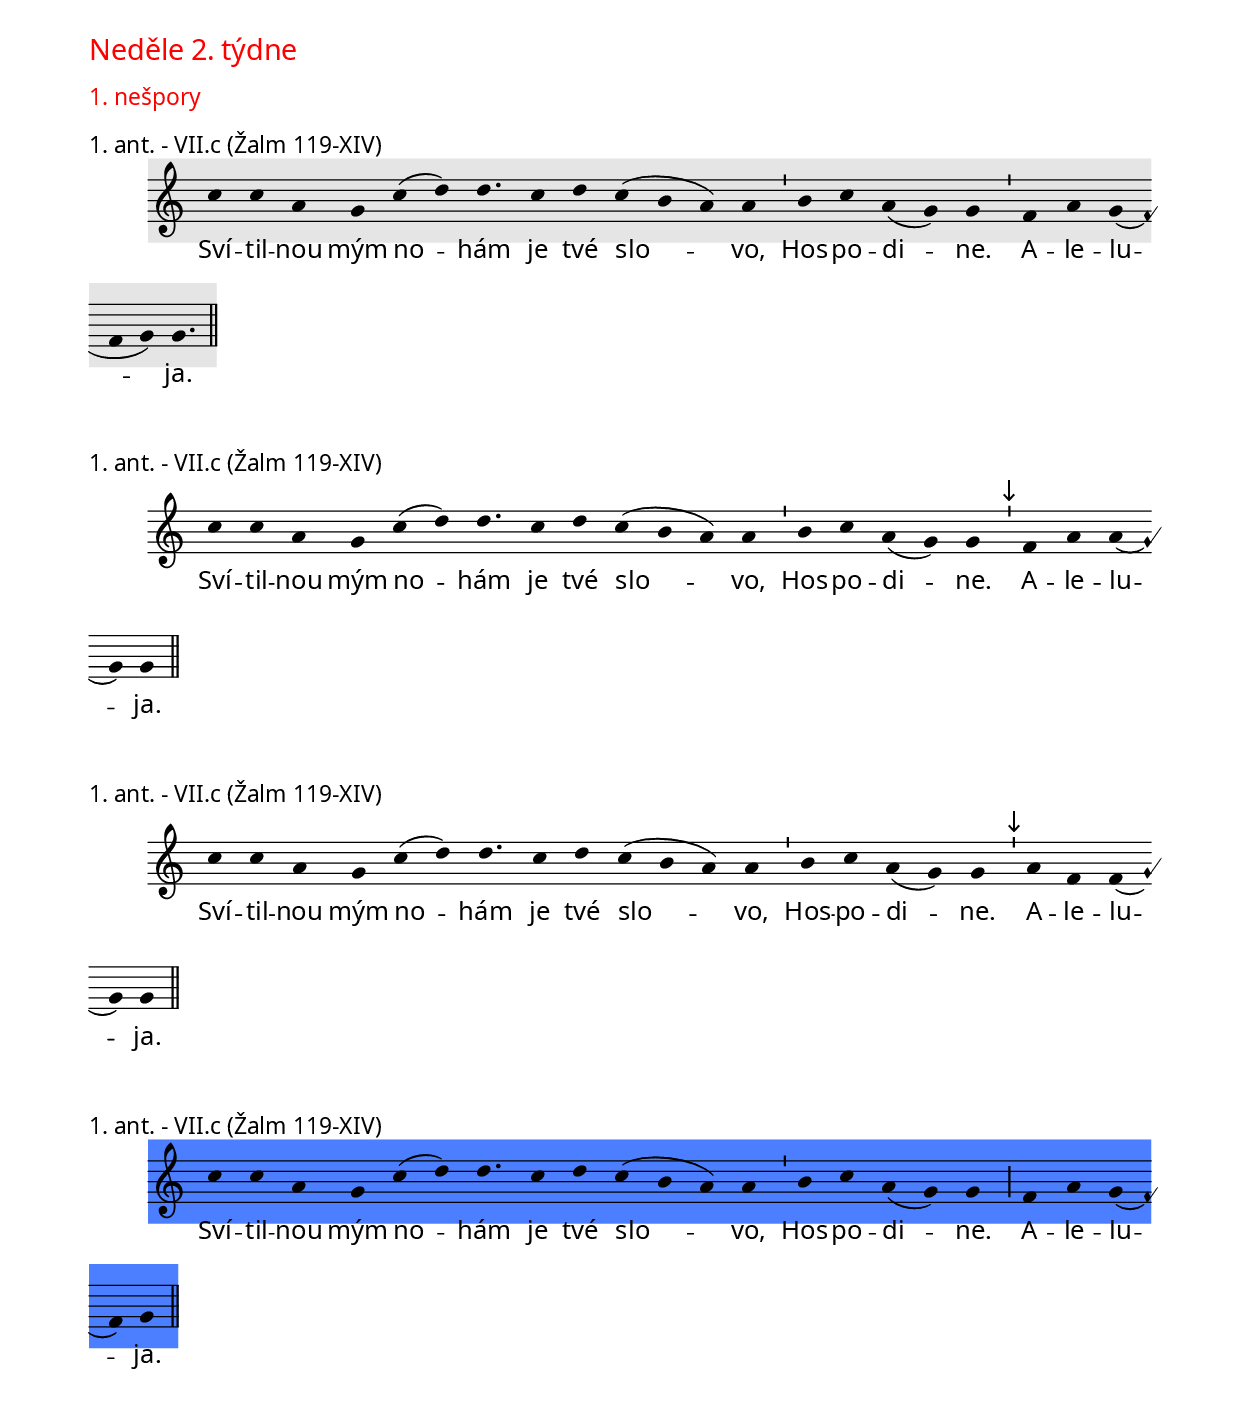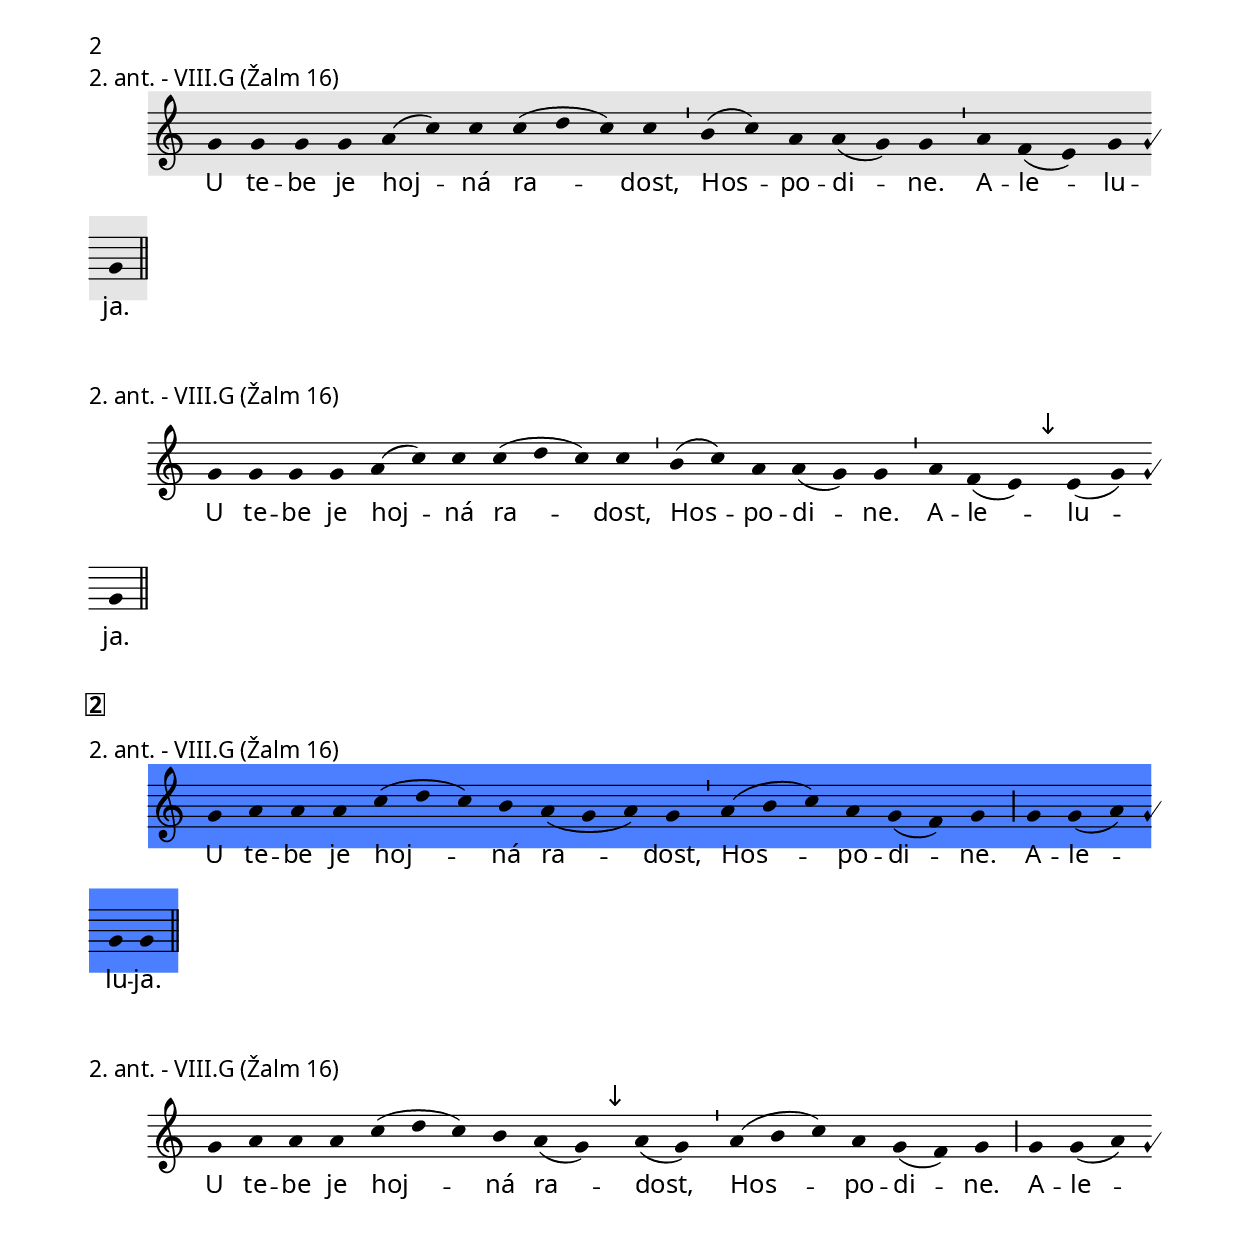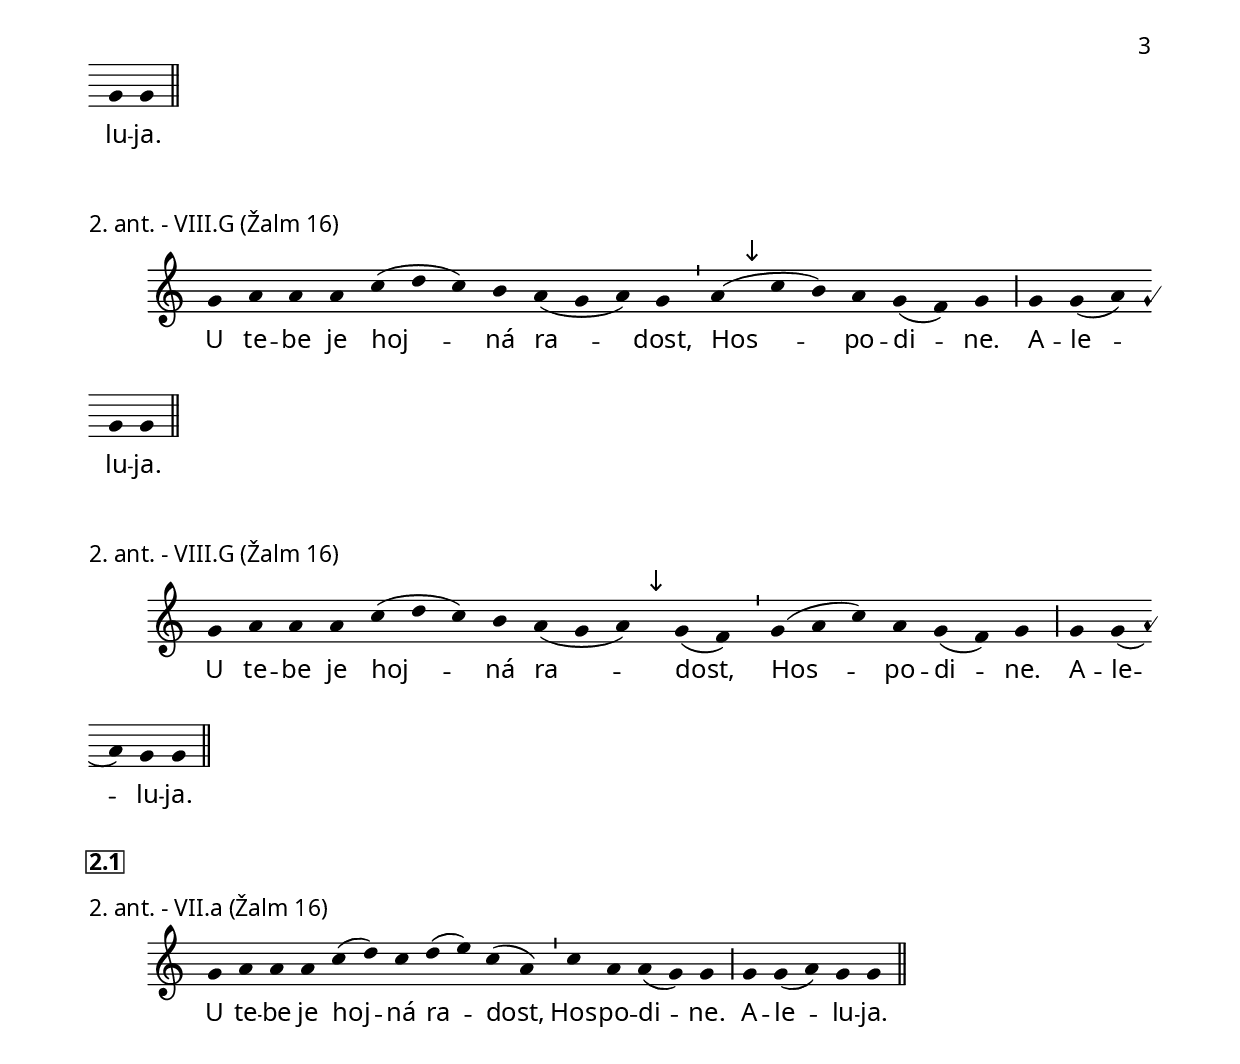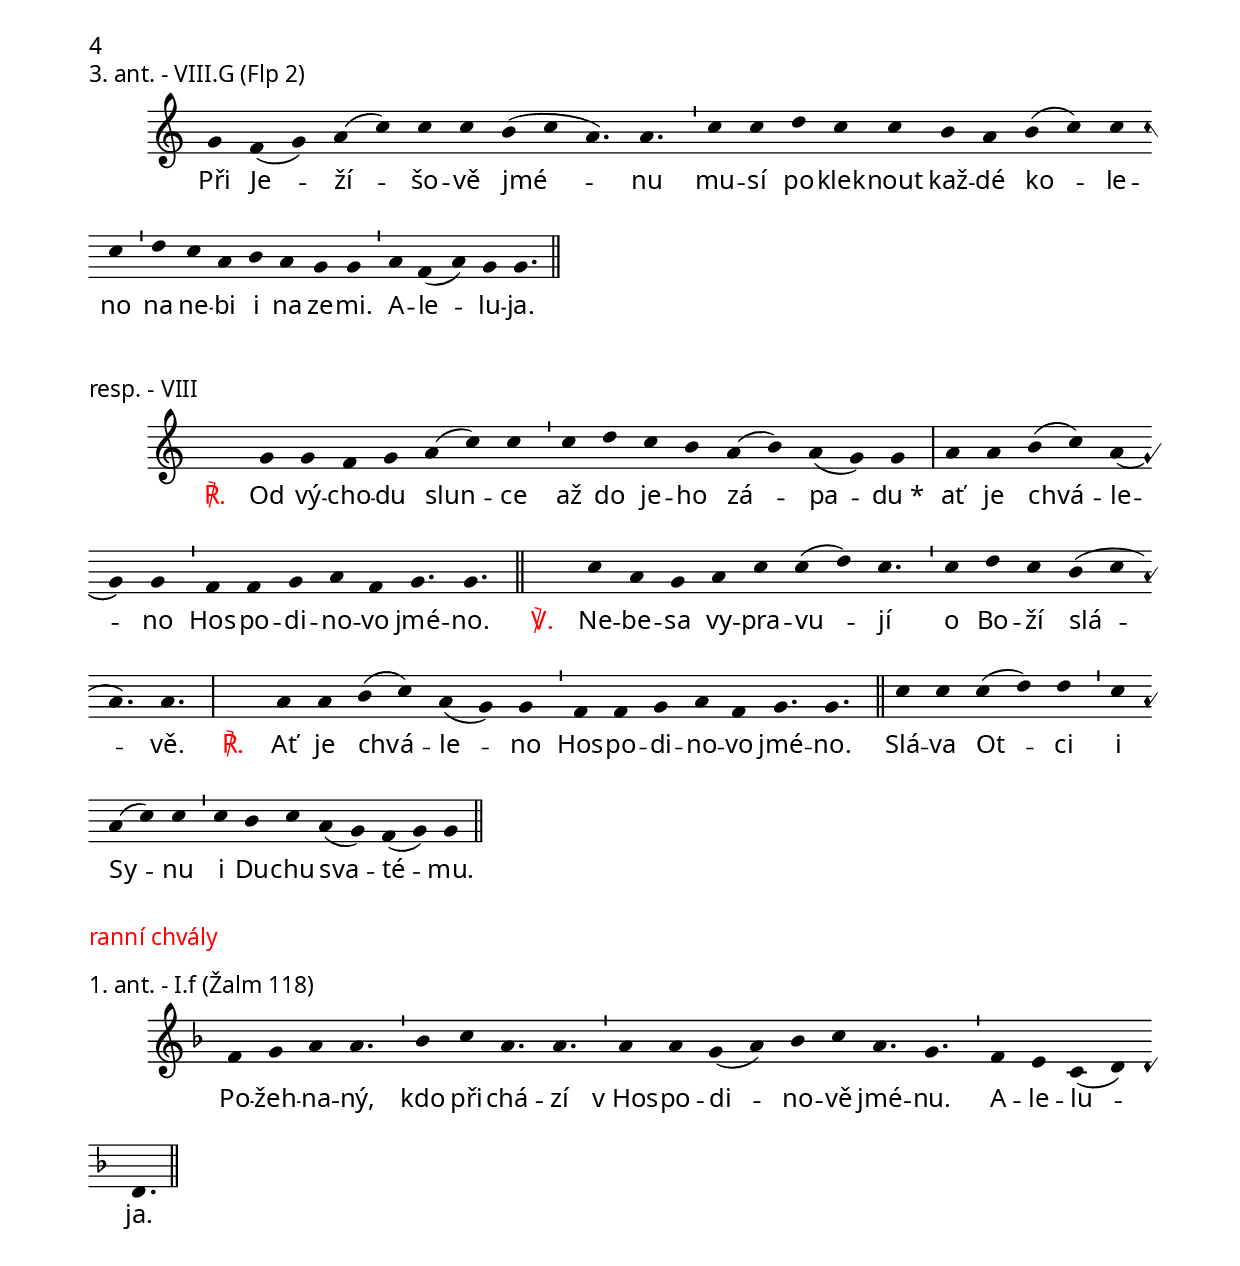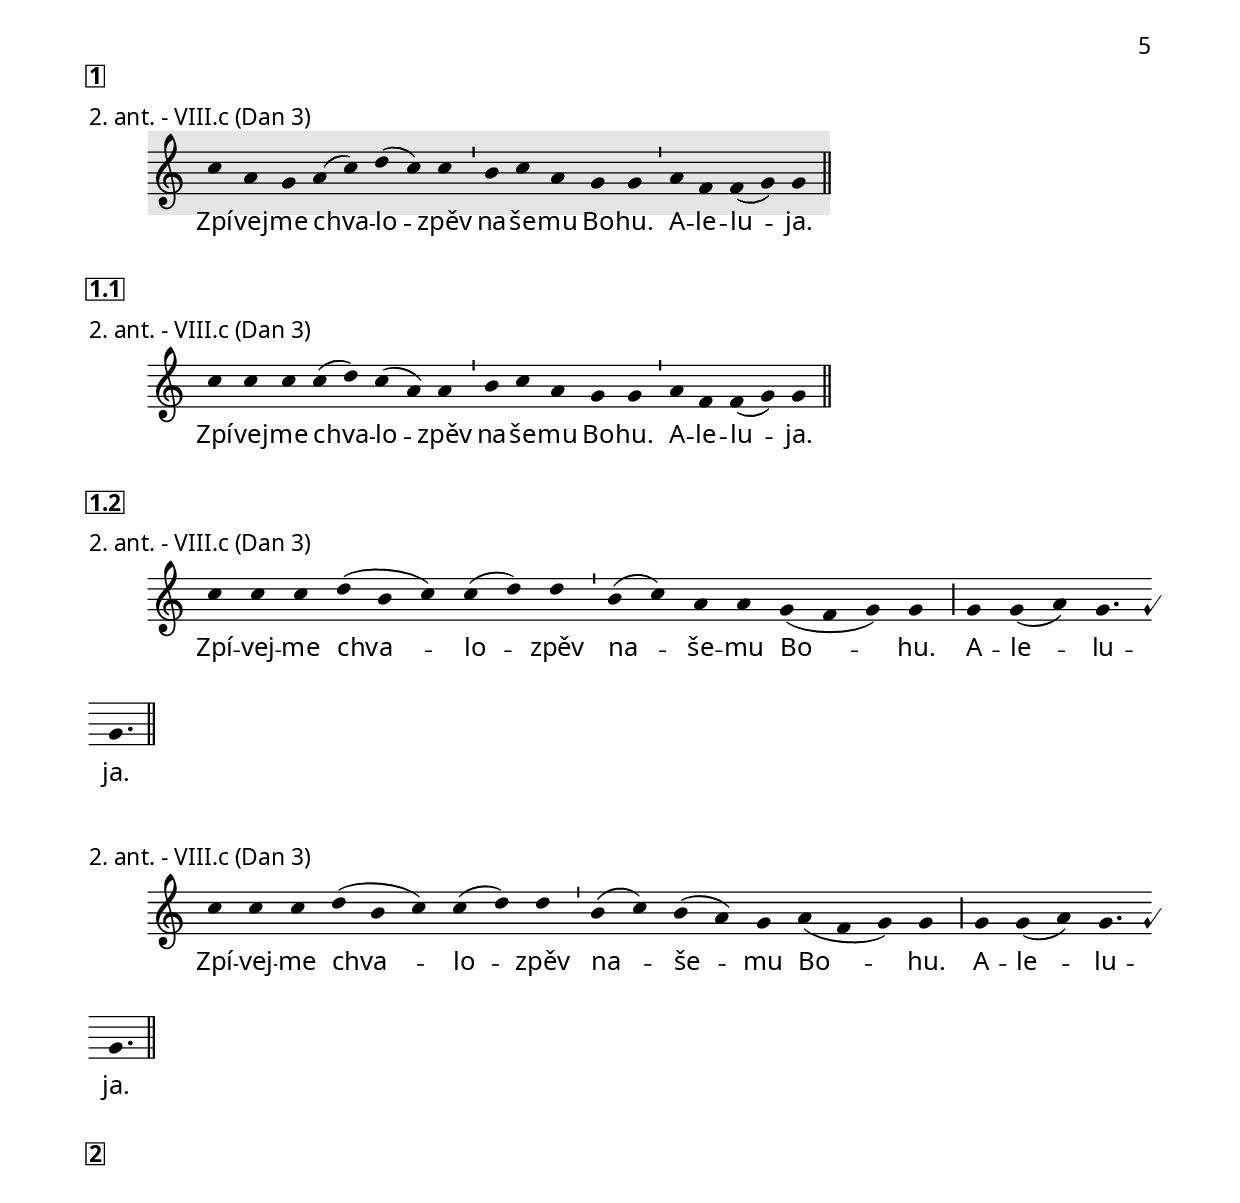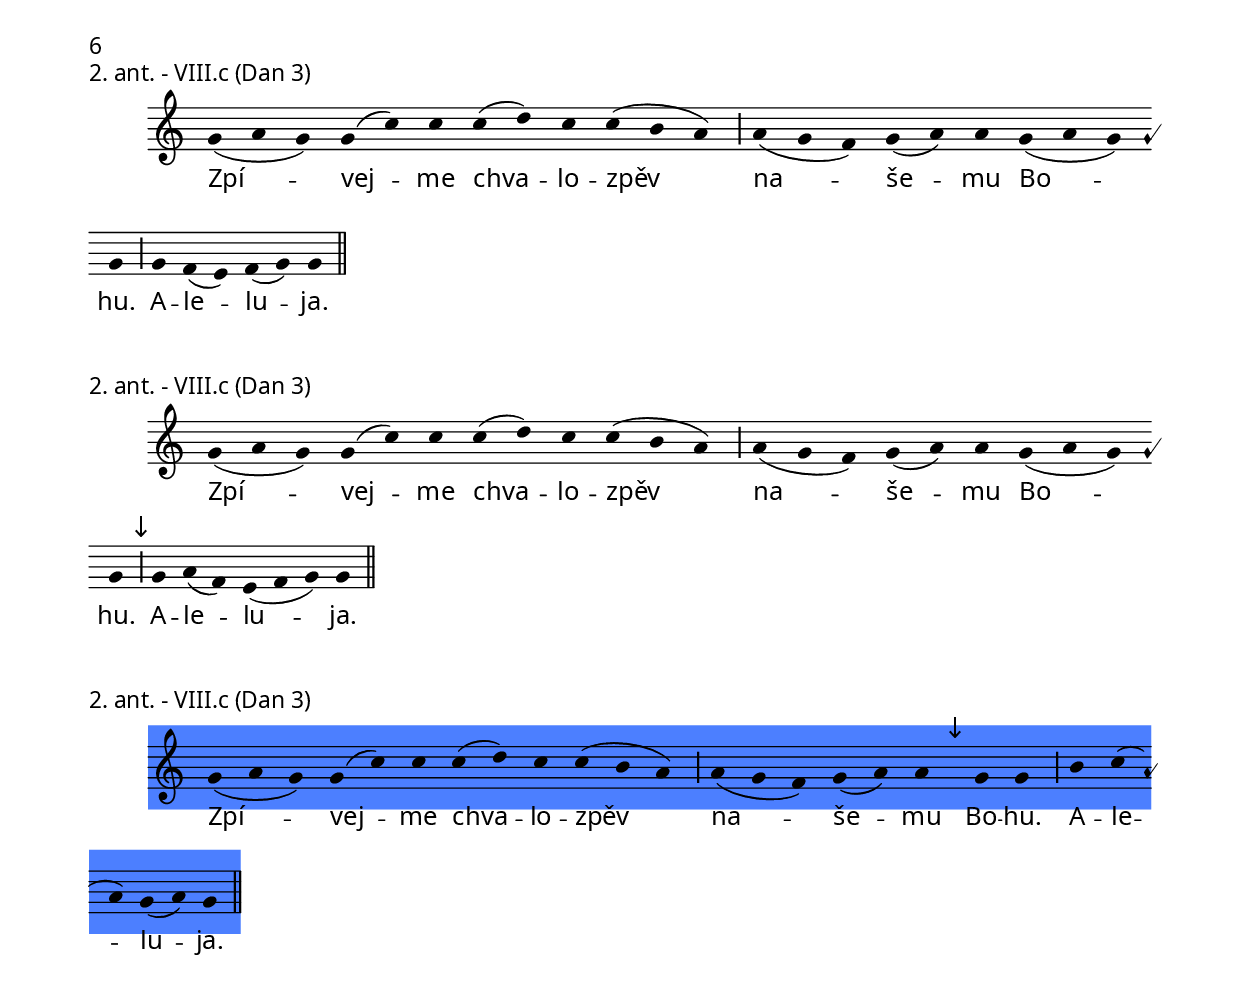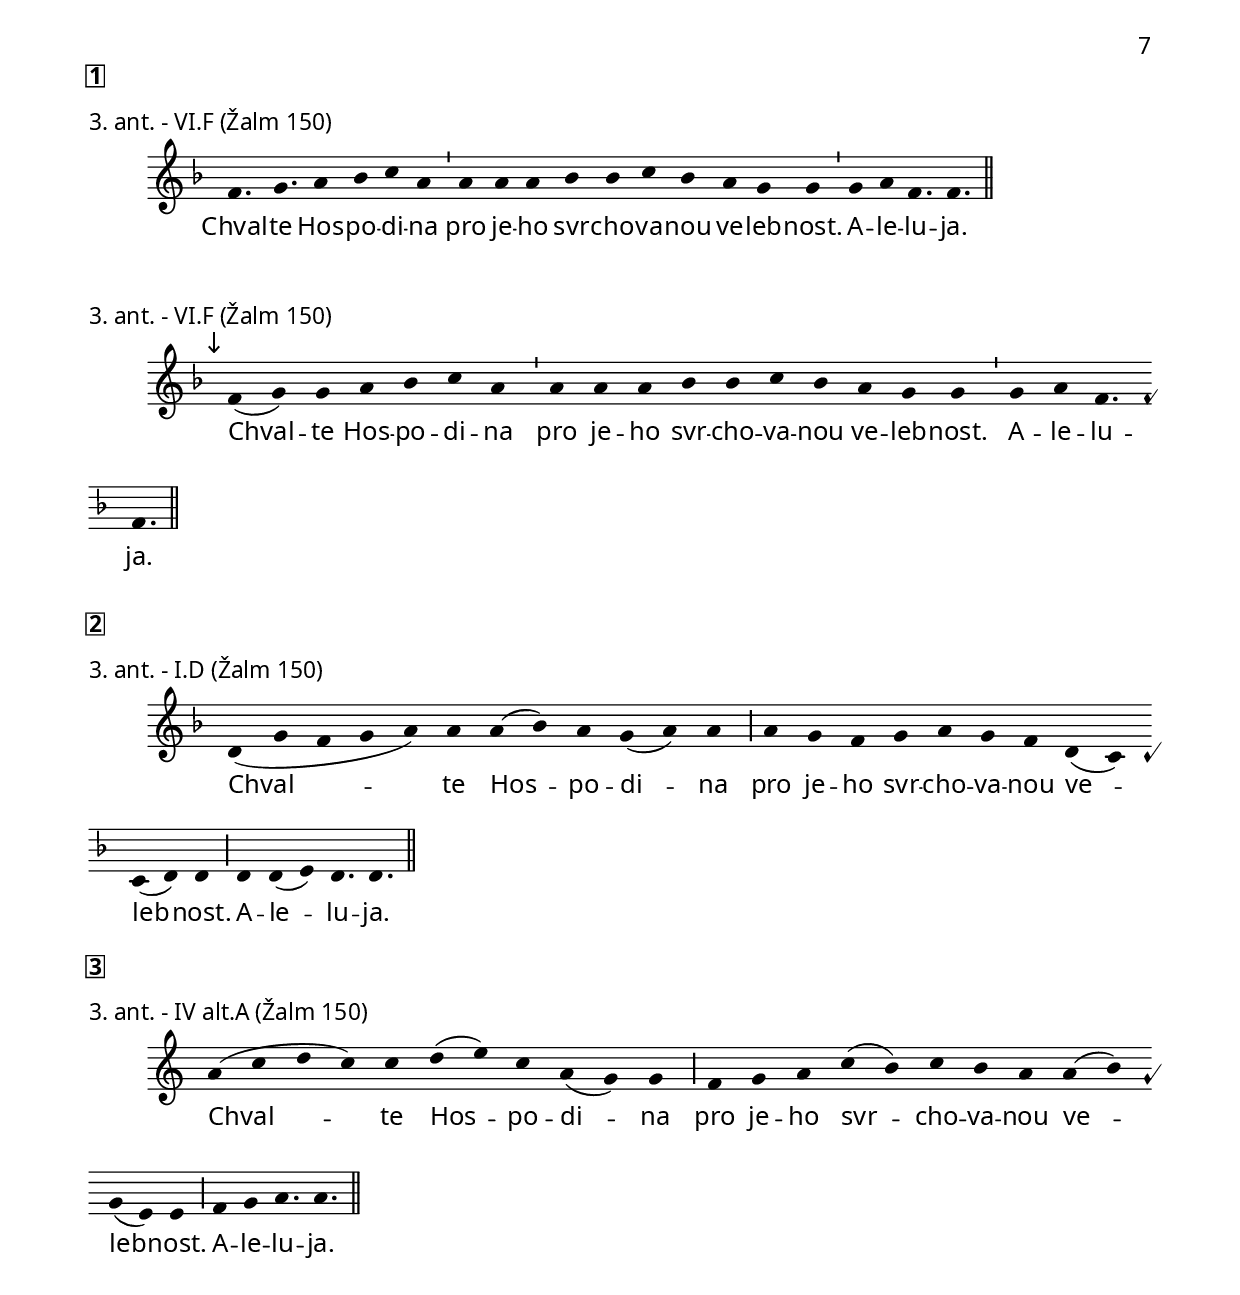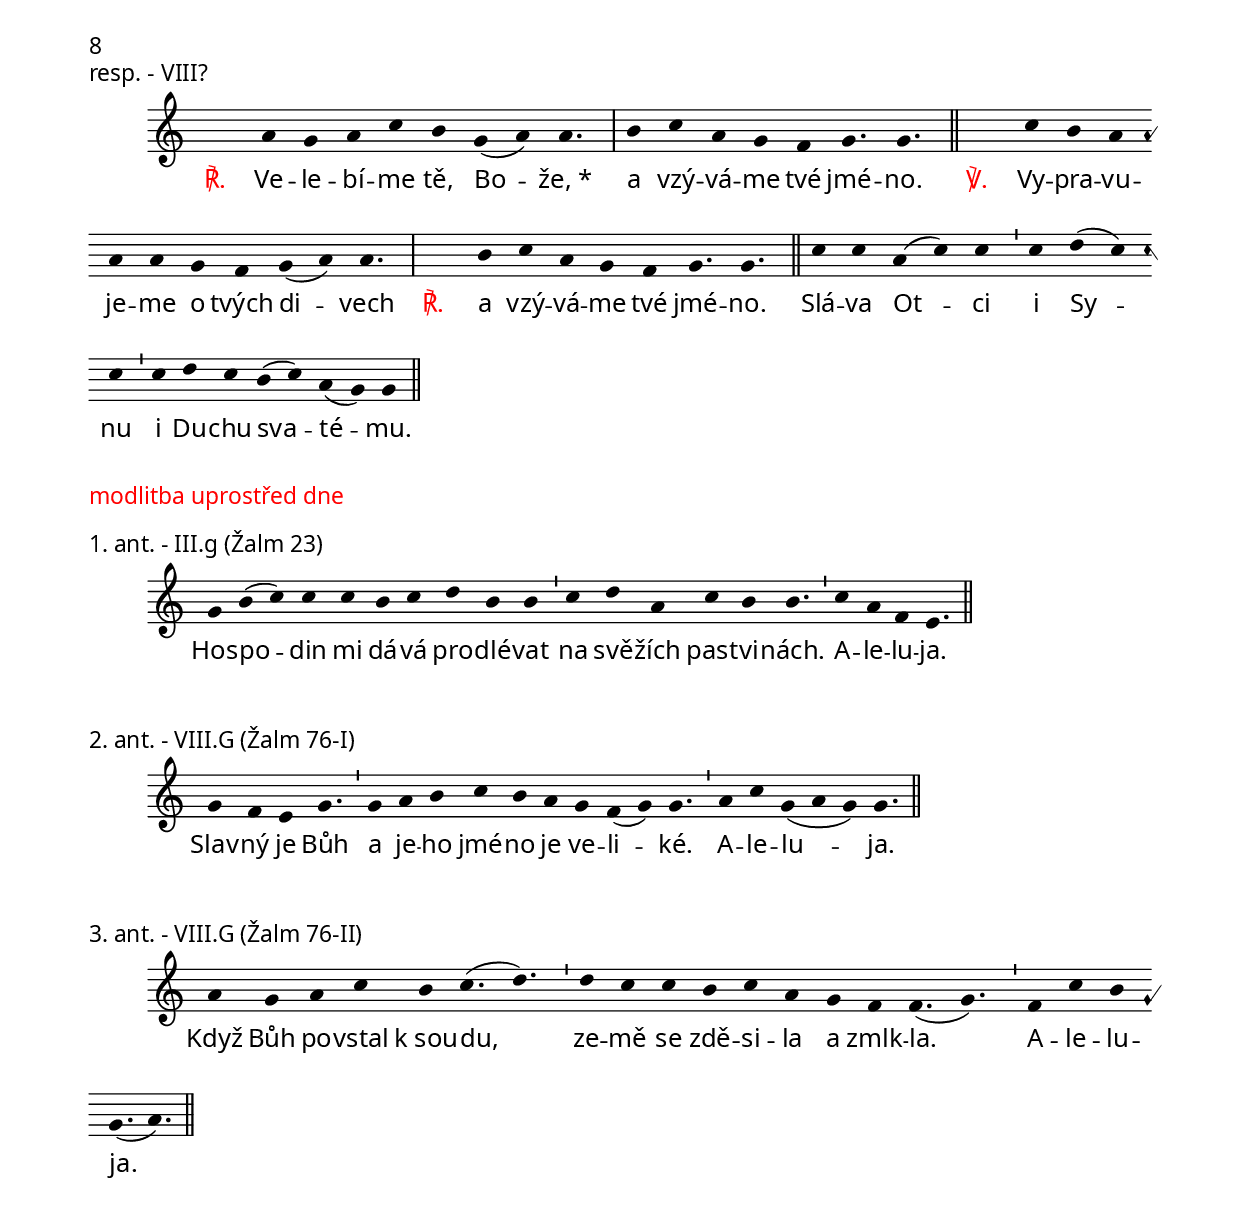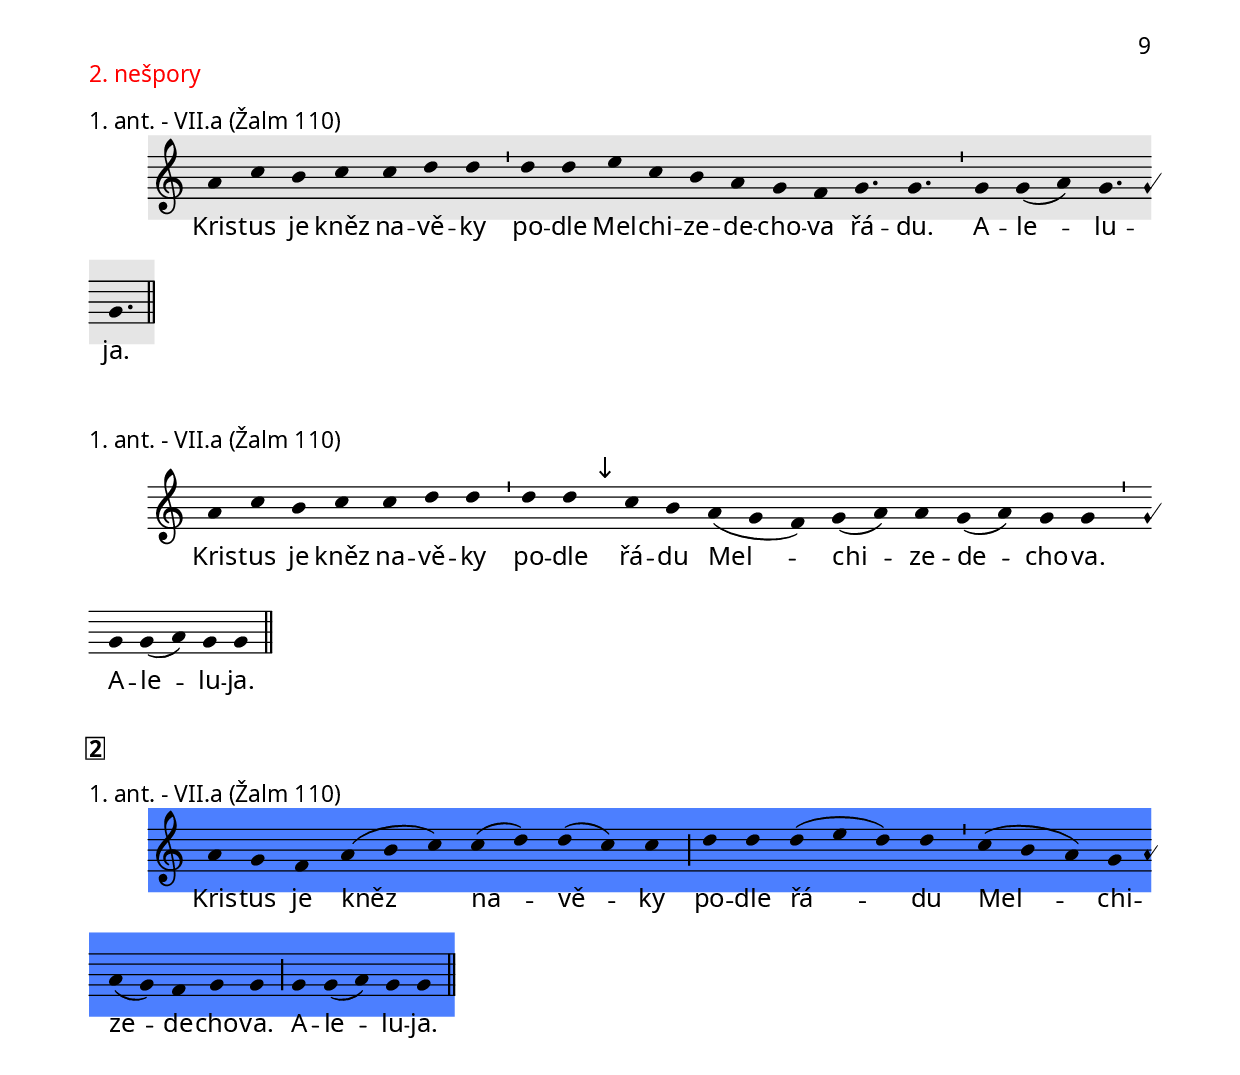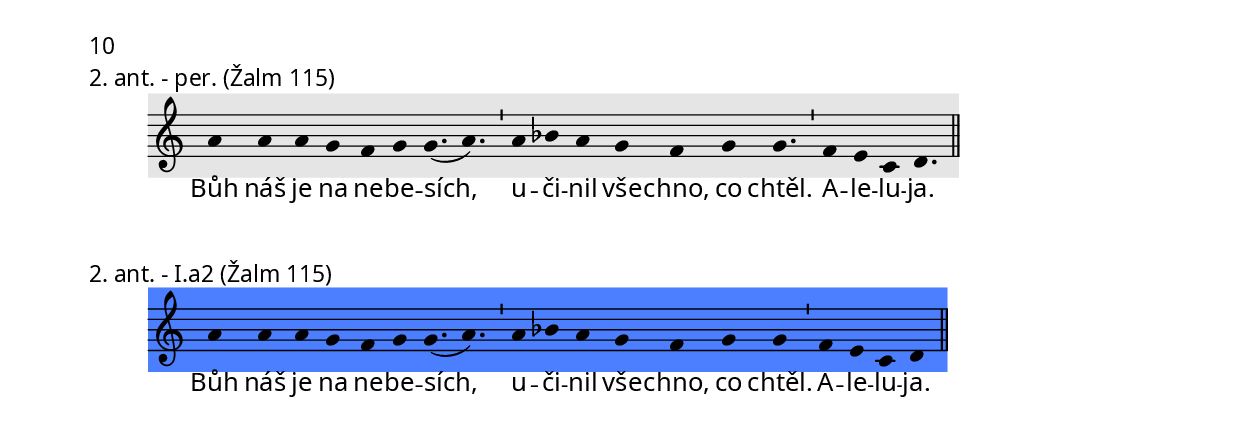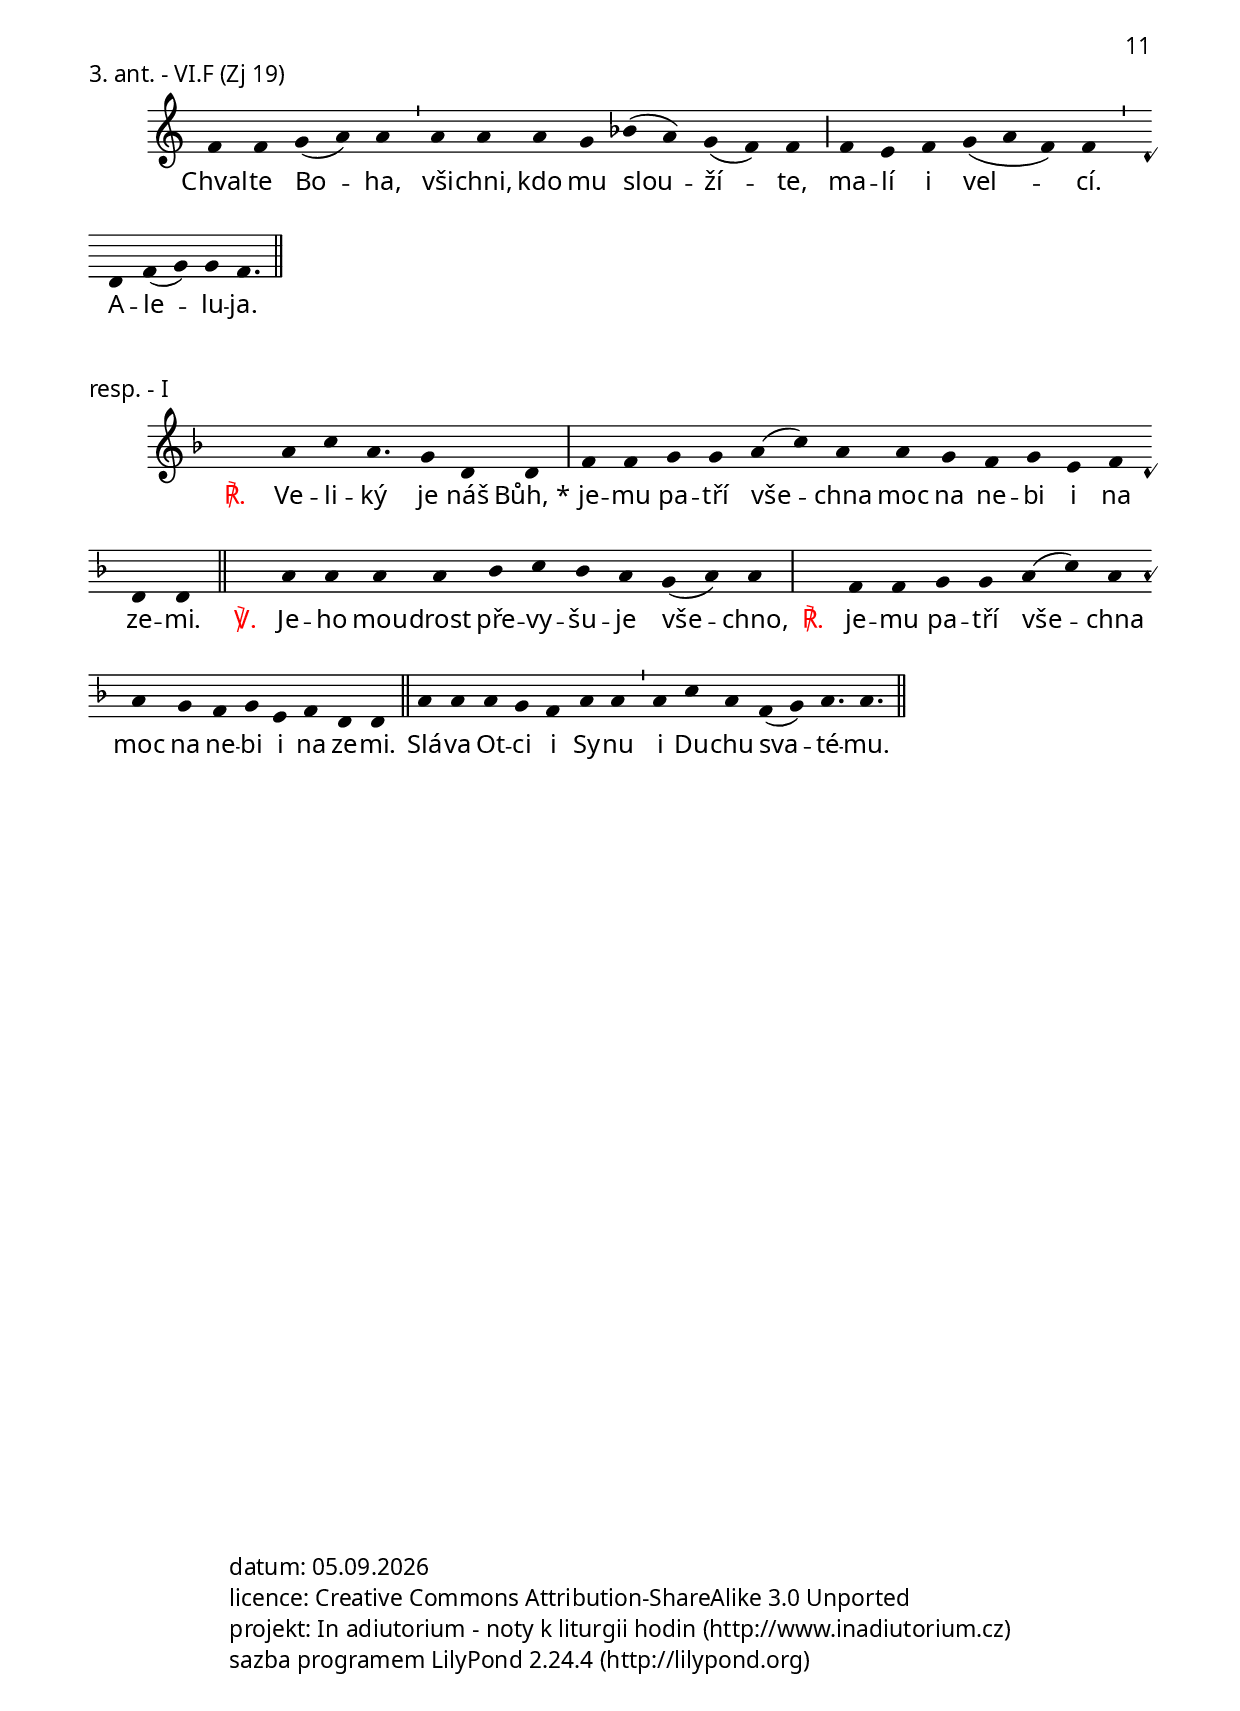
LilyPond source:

\include "../spolecne.ly"
\include "../dilyresponsorii.ly"

\markup {\nadpisDen {Neděle 2. týdne}}

\markup {\nadpisHodinka {"1. nešpory"}}

\score {
  \relative c'' {
    \zvyraznovacSedy
    \choralniRezim
    c4 c a g c( d) d4. c4 d c( b a) a \barMin
    b c a( g) g \barMin
    f a g( f g) g4. \barFinalis
  }
  \addlyrics {
    Sví -- til -- nou mým no -- hám je tvé slo -- vo, Hos -- po -- di -- ne.
    A -- le -- lu -- ja.
  }
  \header {
    quid = "1. ant."
    modus = "VII"
    differentia = "c" 
    psalmus = "Žalm 119-XIV"
    id = "1ne-ant1"
    piece = \markup {\sestavTitulek}
  }
}

\score {
  \relative c'' {
    \choralniRezim
    c4 c a g c( d) d4. c4 d c( b a) a \barMin
    b c a( g) g \barMin
    \mark\sipka f a a( g) g \barFinalis
  }
  \addlyrics {
    Sví -- til -- nou mým no -- hám je tvé slo -- vo, Hos -- po -- di -- ne.
    A -- le -- lu -- ja.
  }
  \header {
    quid = "1. ant."
    modus = "VII"
    differentia = "c" 
    psalmus = "Žalm 119-XIV"
    id = "1ne-ant1"
    piece = \markup {\sestavTitulek}
  }
}

\score {
  \relative c'' {
    \choralniRezim
    c4 c a g c( d) d4. c4 d c( b a) a \barMin
    b c a( g) g \barMin
    \mark\sipka a f f( g) g \barFinalis
  }
  \addlyrics {
    Sví -- til -- nou mým no -- hám je tvé slo -- vo, Hos -- po -- di -- ne.
    A -- le -- lu -- ja.
  }
  \header {
    quid = "1. ant."
    modus = "VII"
    differentia = "c" 
    psalmus = "Žalm 119-XIV"
    id = "1ne-ant1"
    piece = \markup {\sestavTitulek}
  }
}

\score {
  \relative c'' {
    \zvyraznovacModry
    \choralniRezim
    c4 c a g c( d) d4. c4 d c( b a) a \barMin
    b c a( g) g \barMaior
    f a g( f) g \barFinalis
  }
  \addlyrics {
    Sví -- til -- nou mým no -- hám je tvé slo -- vo, Hos -- po -- di -- ne.
    A -- le -- lu -- ja.
  }
  \header {
    quid = "1. ant."
    modus = "VII"
    differentia = "c" 
    psalmus = "Žalm 119-XIV"
    id = "1ne-ant1"
    piece = \markup {\sestavTitulek}
  }
}

\pageBreak

\score {
  \relative c'' {
    \zvyraznovacSedy
    \choralniRezim
    g4 g g g a( c) c c( d c) c \barMin
    b( c) a a( g) g \barMin
    a f( e) g g \barFinalis
  }
  \addlyrics {
    U te -- be je hoj -- ná ra -- dost, Hos -- po -- di -- ne. 
    A -- le -- lu -- ja.
  }
  \header {
    quid = "2. ant."
    modus = "VIII"
    differentia = "G" 
    psalmus = "Žalm 16"
    id = "1ne-ant2"
    piece = \markup {\sestavTitulek}
  }
}

\score {
  \relative c'' {
    \choralniRezim
    g4 g g g a( c) c c( d c) c \barMin
    b( c) a a( g) g \barMin
    a f( e) \mark\sipka e( g) g \barFinalis
  }
  \addlyrics {
    U te -- be je hoj -- ná ra -- dost, Hos -- po -- di -- ne. 
    A -- le -- lu -- ja.
  }
  \header {
    quid = "2. ant."
    modus = "VIII"
    differentia = "G" 
    psalmus = "Žalm 16"
    id = "1ne-ant2"
    piece = \markup {\sestavTitulek}
  }
}

\markup\nadpisSkupiny 2

\score {
  \relative c'' {
    \zvyraznovacModry
    \choralniRezim
    g4 a a a c( d c) b a( g a) g \barMin 
    a( b c) a g( f) g \barMaior
    g g( a) g g \barFinalis
  }
  \addlyrics {
    U te -- be je hoj -- ná ra -- dost, 
    Hos -- po -- di -- ne. 
    A -- le -- lu -- ja.
  }
  \header {
    quid = "2. ant."
    modus = "VIII"
    differentia = "G" 
    psalmus = "Žalm 16"
    id = "1ne-ant2"
    piece = \markup {\sestavTitulek}
  }
}

\score {
  \relative c'' {
    \choralniRezim
    g4 a a a c( d c) b a( g) \mark\sipka a( g) \barMin 
    a( b c) a g( f) g \barMaior
    g g( a) g g \barFinalis
  }
  \addlyrics {
    U te -- be je hoj -- ná ra -- dost, 
    Hos -- po -- di -- ne. 
    A -- le -- lu -- ja.
  }
  \header {
    quid = "2. ant."
    modus = "VIII"
    differentia = "G" 
    psalmus = "Žalm 16"
    id = "1ne-ant2"
    piece = \markup {\sestavTitulek}
  }
}

\score {
  \relative c'' {
    \choralniRezim
    g4 a a a c( d c) b a( g a) g \barMin 
    a( \mark\sipka c b) a g( f) g \barMaior
    g g( a) g g \barFinalis
  }
  \addlyrics {
    U te -- be je hoj -- ná ra -- dost, 
    Hos -- po -- di -- ne. 
    A -- le -- lu -- ja.
  }
  \header {
    quid = "2. ant."
    modus = "VIII"
    differentia = "G" 
    psalmus = "Žalm 16"
    id = "1ne-ant2"
    piece = \markup {\sestavTitulek}
  }
}

\score {
  \relative c'' {
    \choralniRezim
    g4 a a a c( d c) b a( g a) \mark\sipka g( f) \barMin 
    g( a c) a g( f) g \barMaior
    g g( a) g g \barFinalis
  }
  \addlyrics {
    U te -- be je hoj -- ná ra -- dost, 
    Hos -- po -- di -- ne. 
    A -- le -- lu -- ja.
  }
  \header {
    quid = "2. ant."
    modus = "VIII"
    differentia = "G" 
    psalmus = "Žalm 16"
    id = "1ne-ant2"
    piece = \markup {\sestavTitulek}
  }
}

\markup\nadpisSkupiny 2.1

\score {
  \relative c'' {
    \choralniRezim
    g4 a a a c( d) c d( e) c( a) \barMin
    c a a( g) g \barMaior
    g g( a) g g \barFinalis
  }
  \addlyrics {
    U te -- be je hoj -- ná ra -- dost, 
    Hos -- po -- di -- ne. 
    A -- le -- lu -- ja.
  }
  \header {
    quid = "2. ant."
    modus = "VII"
    differentia = "a" 
    psalmus = "Žalm 16"
    id = "1ne-ant2"
    piece = \markup {\sestavTitulek}
  }
}

\pageBreak

tIInedeleInespAntIII = \score {
  \relative c'' {
    \choralniRezim
    g4 f( g) a( c) c c b( c a4.) a \barMin
    c4 c d c c b a b( c) c c \barMin
    d c a b a g g \barMin
    a f( a) g g4. \barFinalis
  }
  \addlyrics {
    Při Je -- ží -- šo -- vě jmé -- nu 
    mu -- sí po -- klek -- nout kaž -- dé ko -- le -- no 
    na ne -- bi i na ze -- mi. 
    A -- le -- lu -- ja.
  }
  \header {
    quid = "3. ant."
    modus = "VIII"
    differentia = "G" 
    psalmus = "Flp 2"
    id = "1ne-ant3"
    piece = \markup {\sestavTitulek}
  }
}

\score { \tIInedeleInespAntIII }

tIInedeleInespResp = \score {
  \relative c'' {
    \choralniRezim
    
    % R
    \neviditelna g
    g4 g f g a( c) c \barMin c d c b a( b) a( g) g \barMax
    a4 a b( c) a( g) g \barMin f f g a f g4. g \barFinalis
    
    % V
    \neviditelna c
    c4 a g a c c( d) c4. \barMin c4 d c b( c a4.) a \barMax
    
    % R
    \neviditelna a
    a4 a b( c) a( g) g \barMin f f g a f g4. g \barFinalis
    
    % Slava
    c4 c c( d) d \barMin c a( c) c \barMin c b c a( g) f( g) g \barFinalis
  }
  \addlyrics {
    \Response Od vý -- cho -- du slun -- ce až do je -- ho zá -- pa -- du_*
    ať je chvá -- le -- no Hos -- po -- di -- no -- vo jmé -- no.
    \Verse Ne -- be -- sa vy -- pra -- vu -- jí o Bo -- ží slá -- vě.
    \Response Ať je chvá -- le -- no Hos -- po -- di -- no -- vo jmé -- no.
    \textRespDoxologie
  }
  \header {
    quid = "resp."
    modus = "VIII"
    id = "1ne-resp"
    piece = \markup {\sestavTitulekResp}
  }
}

\score { \tIInedeleInespResp }

\markup {\nadpisHodinka {"ranní chvály"}}

\score {
  \relative c' {
    \choralniRezim
    \key f\major
    f4 g a a4. \barMin
    bes4 c a4. a \barMin
    a4 a g( a) bes c a4. g \barMin
    f4 e c( d) d4. \barFinalis
  }
  \addlyrics {
    Po -- žeh -- na -- ný, kdo při -- chá -- zí v_Hos -- po -- di -- no -- vě
    jmé -- nu. A -- le -- lu -- ja.
  }
  \header {
    quid = "1. ant."
    modus = "I"
    differentia = "f" 
    psalmus = "Žalm 118"
    id = "rch-ant1"
    piece = \markup {\sestavTitulek}
  }
}

\pageBreak

\markup\nadpisSkupiny{1}

\score {
  \relative c'' {
    \zvyraznovacSedy
    \choralniRezim
    c4 a g a( c) d( c) c \barMin
    b c a g g \barMin
    a f f( g) g \barFinalis
  }
  \addlyrics {
    Zpí -- vej -- me chva -- lo -- zpěv 
    na -- še -- mu Bo -- hu. 
    A -- le -- lu -- ja.
  }
  \header {
    quid = "2. ant."
    modus = "VIII"
    differentia = "c" 
    psalmus = "Dan 3"
    id = "rch-ant2"
    piece = \markup {\sestavTitulek}
  }
}

\markup\nadpisSkupiny{1.1}

\score {
  \relative c'' {
    \choralniRezim
    c4 c c c( d) c( a) a \barMin
    b c a g g \barMin
    a f f( g) g \barFinalis
  }
  \addlyrics {
    Zpí -- vej -- me chva -- lo -- zpěv 
    na -- še -- mu Bo -- hu. 
    A -- le -- lu -- ja.
  }
  \header {
    quid = "2. ant."
    modus = "VIII"
    differentia = "c" 
    psalmus = "Dan 3"
    id = "rch-ant2"
    piece = \markup {\sestavTitulek}
  }
}

\markup\nadpisSkupiny{1.2}

\score {
  \relative c'' {
    \choralniRezim
    c4 c c d( b c) c( d) d \barMin
    b( c) a a g( f g) g \barMaior
    g g( a) g4. g \barFinalis
  }
  \addlyrics {
    Zpí -- vej -- me chva -- lo -- zpěv 
    na -- še -- mu Bo -- hu. 
    A -- le -- lu -- ja.
  }
  \header {
    quid = "2. ant."
    modus = "VIII"
    differentia = "c" 
    psalmus = "Dan 3"
    id = "rch-ant2"
    piece = \markup {\sestavTitulek}
  }
}

\score {
  \relative c'' {
    \choralniRezim
    c4 c c d( b c) c( d) d \barMin
    b( c) b( a) g a( f g) g \barMaior
    g g( a) g4. g \barFinalis
  }
  \addlyrics {
    Zpí -- vej -- me chva -- lo -- zpěv 
    na -- še -- mu Bo -- hu. 
    A -- le -- lu -- ja.
  }
  \header {
    quid = "2. ant."
    modus = "VIII"
    differentia = "c" 
    psalmus = "Dan 3"
    id = "rch-ant2"
    piece = \markup {\sestavTitulek}
  }
}

\markup\nadpisSkupiny{2}

\score {
  \relative c'' {
    \choralniRezim
    g4( a g) g( c) c c( d) c c( b a) \barMaior
    a( g f) g( a) a g( a g) g \barMaior
    g f( e) f( g) g \barFinalis
  }
  \addlyrics {
    Zpí -- vej -- me chva -- lo -- zpěv 
    na -- še -- mu Bo -- hu. 
    A -- le -- lu -- ja.
  }
  \header {
    quid = "2. ant."
    modus = "VIII"
    differentia = "c" 
    psalmus = "Dan 3"
    id = "rch-ant2"
    piece = \markup {\sestavTitulek}
  }
}

\score {
  \relative c'' {
    \choralniRezim
    g4( a g) g( c) c c( d) c c( b a) \barMaior
    a( g f) g( a) a g( a g) g \barMaior
    \mark\sipka g a( f) e( f g) g \barFinalis
  }
  \addlyrics {
    Zpí -- vej -- me chva -- lo -- zpěv 
    na -- še -- mu Bo -- hu. 
    A -- le -- lu -- ja.
  }
  \header {
    quid = "2. ant."
    modus = "VIII"
    differentia = "c" 
    psalmus = "Dan 3"
    id = "rch-ant2"
    piece = \markup {\sestavTitulek}
  }
}

\score {
  \relative c'' {
    \zvyraznovacModry
    \choralniRezim
    g4( a g) g( c) c c( d) c c( b a) \barMaior
    a( g f) g( a) a \mark\sipka g g \barMaior
    b c( a) g( a) g \barFinalis
  }
  \addlyrics {
    Zpí -- vej -- me chva -- lo -- zpěv 
    na -- še -- mu Bo -- hu. 
    A -- le -- lu -- ja.
  }
  \header {
    quid = "2. ant."
    modus = "VIII"
    differentia = "c" 
    psalmus = "Dan 3"
    id = "rch-ant2"
    piece = \markup {\sestavTitulek}
  }
}

\pageBreak

\markup\nadpisSkupiny{1}

\score {
  \relative c' {
    \choralniRezim
    \key f \major
    f4. g a4 bes c a \barMin
    a a a bes bes c bes a g g4 \barMin
    g4 a f4. f \barFinalis
  }
  \addlyrics {
    Chval -- te Hos -- po -- di -- na pro je -- ho svr -- cho -- va -- nou 
    ve -- leb -- nost. A -- le -- lu -- ja.
  }
  \header {
    quid = "3. ant."
    modus = "VI"
    differentia = "F" 
    psalmus = "Žalm 150"
    id = "rch-ant3"
    piece = \markup {\sestavTitulek}
  }
}

\score {
  \relative c' {
    \choralniRezim
    \key f \major
    \mark\sipka f4( g) g a4 bes c a \barMin
    a a a bes bes c bes a g g4 \barMin
    g4 a f4. f \barFinalis
  }
  \addlyrics {
    Chval -- te Hos -- po -- di -- na pro je -- ho svr -- cho -- va -- nou 
    ve -- leb -- nost. A -- le -- lu -- ja.
  }
  \header {
    quid = "3. ant."
    modus = "VI"
    differentia = "F" 
    psalmus = "Žalm 150"
    id = "rch-ant3"
    piece = \markup {\sestavTitulek}
  }
}

\markup\nadpisSkupiny{2}

\score {
  \relative c' {
    \choralniRezim
    \key f \major
    d4( g f g a) a a( bes) a g( a) a \barMaior
    a g f g a g f d( c) c( d) d \barMaior
    d d( e) d4. d \barFinalis
  }
  \addlyrics {
    Chval -- te Hos -- po -- di -- na pro je -- ho svr -- cho -- va -- nou 
    ve -- leb -- nost. A -- le -- lu -- ja.
  }
  \header {
    quid = "3. ant."
    modus = "I"
    differentia = "D" 
    psalmus = "Žalm 150"
    id = "rch-ant3"
    piece = \markup {\sestavTitulek}
  }
}

\markup\nadpisSkupiny{3}

\score {
  \relative c'' {
    \choralniRezim
    a4( c d c) c d( e) c a( g) g \barMaior
    f g a c( b) c b a a( b) g( e) e \barMaior 
    f4 g a4. a \barFinalis
  }
  \addlyrics {
    Chval -- te Hos -- po -- di -- na pro je -- ho svr -- cho -- va -- nou 
    ve -- leb -- nost. A -- le -- lu -- ja.
  }
  \header {
    quid = "3. ant."
    modus = "IV alt"
    differentia = "A" 
    psalmus = "Žalm 150"
    id = "rch-ant3"
    piece = \markup {\sestavTitulek}
  }
}

\pageBreak

tIInedeleLaudResp = \score {
  \relative c'' {
    \choralniRezim
    
    % R
    \neviditelna a
    a4 g a c b g( a) a4. \barMax
    b4 c a g f g4. g \barFinalis
    
    % V
    \neviditelna c
    c4 b a a a g f g( a) a4. \barMax
    % R
    \neviditelna b
    b4 c a g f g4. g \barFinalis
    
    % Slava
    c4 c a( c) c \barMin c d( c) c \barMin c d c b( c) a( g) g \barFinalis
  }
  \addlyrics {
    \Response Ve -- le -- bí -- me tě, Bo -- že,_*
    a vzý -- vá -- me tvé jmé -- no.
    \Verse Vy -- pra -- vu -- je -- me o tvých di -- vech
    \Response a vzý -- vá -- me tvé jmé -- no.
    \textRespDoxologie
  }
  \header {
    quid = "resp."
    modus = "VIII?"
    id = "rch-resp"
    piece = \markup {\sestavTitulekResp}
  }
}

\score { \tIInedeleLaudResp }

\markup {\nadpisHodinka {"modlitba uprostřed dne"}}

\score {
  \relative c'' {
    \choralniRezim
    g4 b( c) c c b c d b b \barMin
    c d a c b b4. \barMin
    c4 a f e4. \barFinalis
  }
  \addlyrics {
    Hos -- po -- din mi dá -- vá pro -- dlé -- vat na svě -- žích
    past -- vi -- nách. A -- le -- lu -- ja.
  }
  \header {
    quid = "1. ant."
    modus = "III"
    differentia = "g" 
    psalmus = "Žalm 23"
    id = "up-ant1"
    piece = \markup {\sestavTitulek}
  }
}

\score {
  \relative c'' {
    \choralniRezim
    g4 f e g4. \barMin
    g4 a b c b a g f( g) g4. \barMin
    a4 c g( a g) g4. \barFinalis
  }
  \addlyrics {
    Slav -- ný je Bůh a je -- ho jmé -- no je ve -- li -- ké.
    A -- le -- lu -- ja.
  }
  \header {
    quid = "2. ant."
    modus = "VIII"
    differentia = "G" 
    psalmus = "Žalm 76-I"
    id = "up-ant2"
    piece = \markup {\sestavTitulek}
  }
}

\score {
  \relative c'' {
    \choralniRezim
    a4 g a c b c4.( d) \barMin
    d4 c c b c a g f f4.( g) \barMin
    f4 c' b g4.( a) \barFinalis
  }
  \addlyrics {
    Když Bůh po -- vstal k_sou -- du, ze -- mě se zdě -- si -- la a zmlk -- la.
    A -- le -- lu -- ja.
  }
  \header {
    quid = "3. ant."
    modus = "VIII"
    differentia = "G" 
    psalmus = "Žalm 76-II"
    id = "up-ant3"
    piece = \markup {\sestavTitulek}
  }
}

\pageBreak

\markup {\nadpisHodinka {"2. nešpory"}}

\score {
  \relative c'' {
    \zvyraznovacSedy
    \choralniRezim
    a4 c b c c d d \barMin
    d d e c b a g f g4. g \barMin
    g4 g( a) g4. g \barFinalis
  }
  \addlyrics {
    Kris -- tus je kněz na -- vě -- ky 
    po -- dle Mel -- chi -- ze -- de -- cho -- va řá -- du.
    A -- le -- lu -- ja.
  }
  \header {
    quid = "1. ant."
    modus = "VII"
    differentia = "a" 
    psalmus = "Žalm 110"
    id = "2ne-ant1"
    piece = \markup {\sestavTitulek}
  }
}

\score {
  \relative c'' {
    \choralniRezim
    a4 c b c c d d \barMin
    d d \mark\sipka c b a( g f) g( a) a g( a) g g \barMin
    g4 g( a) g g \barFinalis
  }
  \addlyrics {
    Kris -- tus je kněz na -- vě -- ky 
    po -- dle řá -- du Mel -- chi -- ze -- de -- cho -- va.
    A -- le -- lu -- ja.
  }
  \header {
    quid = "1. ant."
    modus = "VII"
    differentia = "a" 
    psalmus = "Žalm 110"
    id = "2ne-ant1"
    piece = \markup {\sestavTitulek}
  }
}

\markup\nadpisSkupiny 2

\score {
  \relative c'' {
    \zvyraznovacModry
    \choralniRezim
    a4 g f a( b c) c( d) d( c) c \barMaior
    d d d( e d) d \barMin c( b a) g a( g) f g g \barMaior
    g4 g( a) g g \barFinalis
  }
  \addlyrics {
    Kris -- tus je kněz na -- vě -- ky 
    po -- dle řá -- du Mel -- chi -- ze -- de -- cho -- va.
    A -- le -- lu -- ja.
  }
  \header {
    quid = "1. ant."
    modus = "VII"
    differentia = "a" 
    psalmus = "Žalm 110"
    id = "2ne-ant1"
    piece = \markup {\sestavTitulek}
  }
}

\pageBreak

\score {
  \relative c'' {
    \zvyraznovacSedy
    \choralniRezim
    a4 a a g f g g4.( a) \barMin
    a4 bes a g f g g4. \barMin
    f4 e c d4. \barFinalis
  }
  \addlyrics {
    Bůh náš je na ne -- be -- sích, u -- či -- nil vše -- chno, co chtěl.
    A -- le -- lu -- ja.
  }
  \header {
    quid = "2. ant."
    modus = "per"
    differentia = "" 
    psalmus = "Žalm 115"
    id = "2ne-ant2"
    piece = \markup {\sestavTitulek}
  }
}

\score {
  \relative c'' {
    \zvyraznovacModry
    \choralniRezim
    a4 a a g f g g4.( a) \barMin
    a4 bes a g f g g \barMin
    f4 e c d \barFinalis
  }
  \addlyrics {
    Bůh náš je na ne -- be -- sích, u -- či -- nil vše -- chno, co chtěl.
    A -- le -- lu -- ja.
  }
  \header {
    quid = "2. ant."
    modus = "I"
    differentia = "a2" 
    psalmus = "Žalm 115"
    id = "2ne-ant2"
    piece = \markup {\sestavTitulek}
  }
}

\pageBreak

tIInedeleIInespAntIII = \score {
  \relative c' {
    \choralniRezim
    f4 f g( a) a \barMin
    a a a g bes( a) g( f) f \barMaior
    f e f g( a f) f \barMin
    d f( g) g f4. \barFinalis
  }
  \addlyrics {
    Chval -- te Bo -- ha, vši -- chni, kdo mu slou -- ží -- te,
    ma -- lí i vel -- cí. A -- le -- lu -- ja.
  }
  \header {
    quid = "3. ant."
    modus = "VI"
    differentia = "F" 
    psalmus = "Zj 19"
    id = "2ne-ant3"
    piece = \markup {\sestavTitulek}
  }
}

\score { \tIInedeleIInespAntIII }

tIInedeleIInespResp = \score {
  \relative c'' {
    \choralniRezim
    \key f \major
    
    % R
    \neviditelna a
    a4 c a4. g4 d d \barMax
    f4 f g g a( c) a a g f g e f d d \barFinalis
    
    % V
    \neviditelna a'
    a4 a a a bes c bes a g( a) a \barMax
    % R
    \neviditelna f
    f4 f g g a( c) a a g f g e f d d \barFinalis
    
    % Slava
    a'4 a a g f a a \barMin a c a f( g) a4. a \barFinalis
  }
  \addlyrics {
    \Response Ve -- li -- ký je náš Bůh,_*
    je -- mu pa -- tří vše -- chna moc na ne -- bi i na ze -- mi.
    \Verse Je -- ho mou -- drost pře -- vy -- šu -- je vše -- chno,
    \Response je -- mu pa -- tří vše -- chna moc na ne -- bi i na ze -- mi.
    \textRespDoxologie
  }
  \header {
    quid = "resp."
    modus = "I"
    id = "2ne-resp"
    piece = \markup {\sestavTitulekResp}
  }
}

\score { \tIInedeleIInespResp }